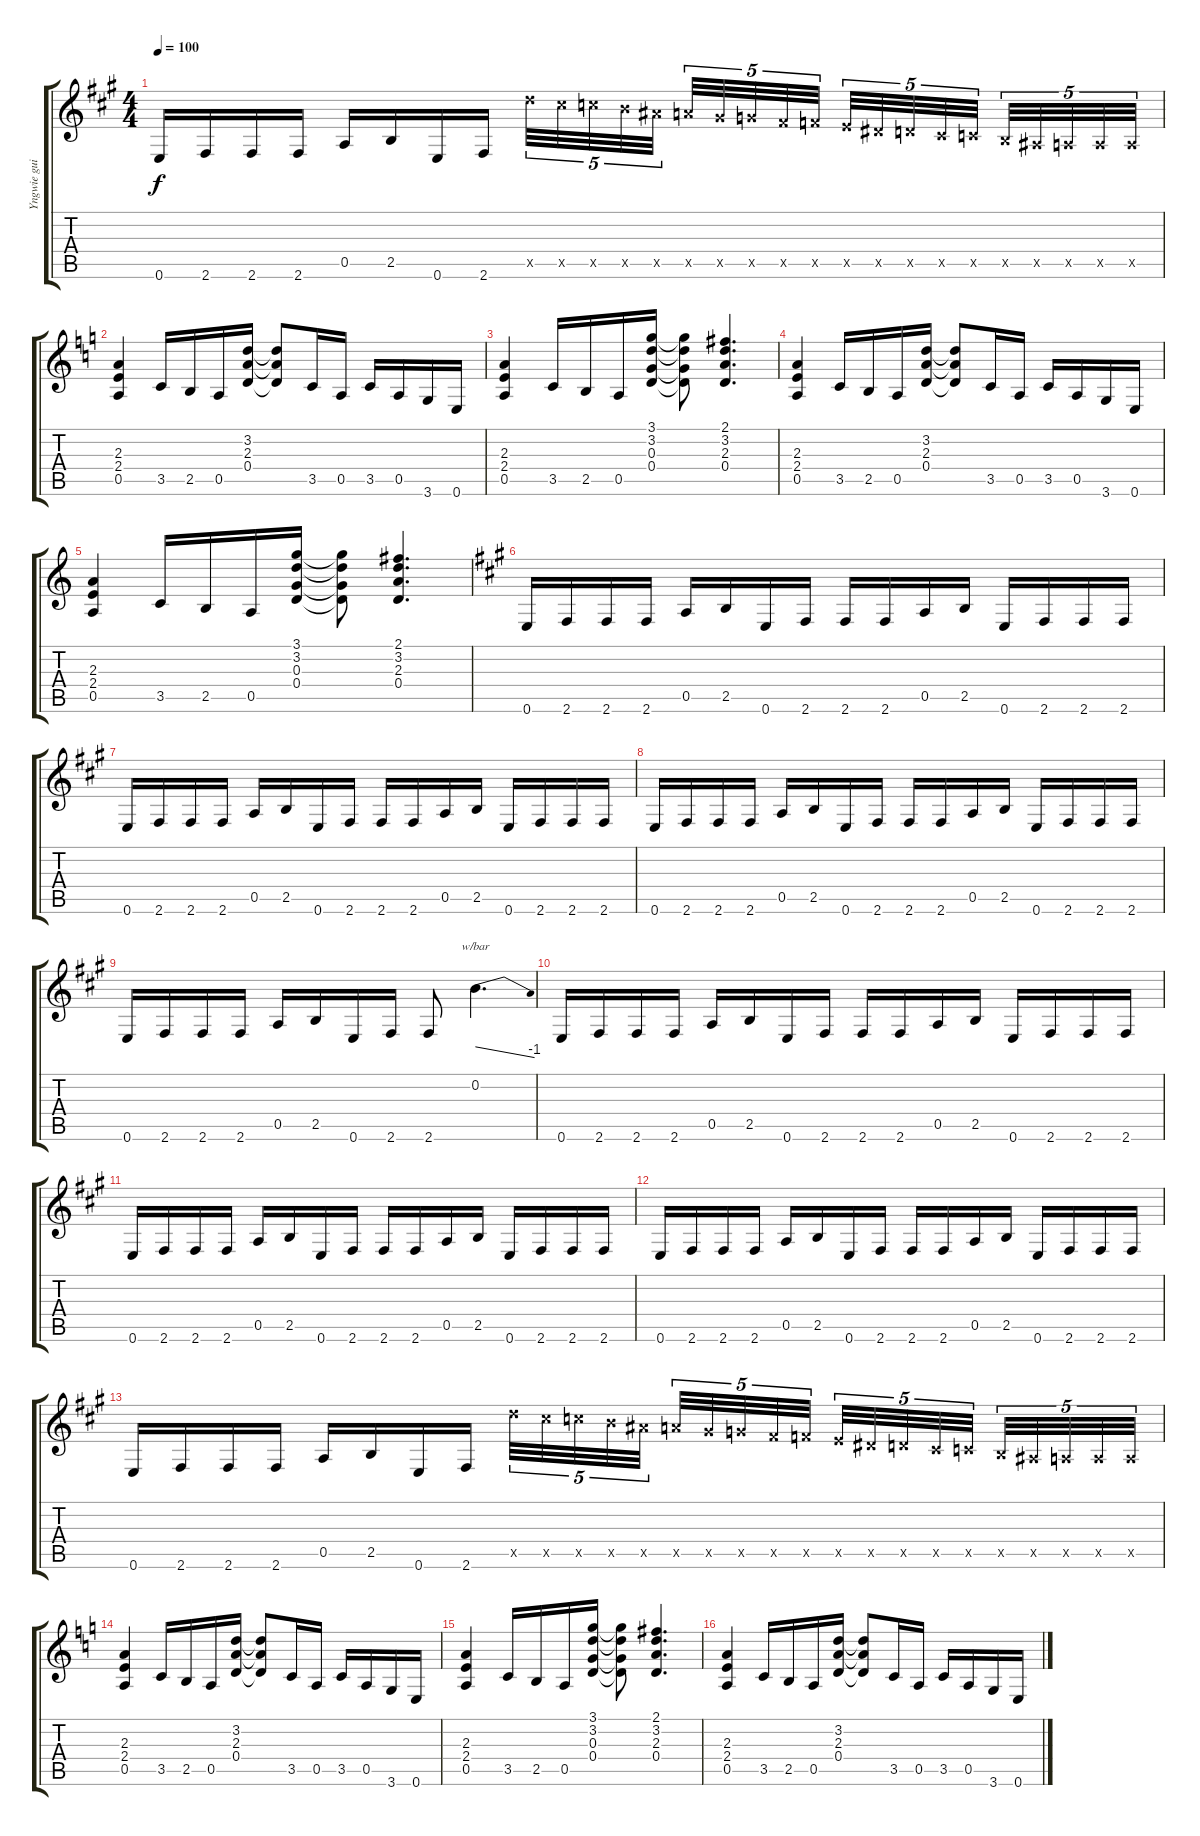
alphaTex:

\track ("Yngwie guitar 1" "Yngwie gui") {instrument overdrivenguitar}
\staff {score tabs}
\tuning (E4 B3 G3 D3 A2 E2) {hide}
\ts (4 4)
\tempo 100
\clef g2
\ks f#minor
0.6.16{dy f} 2.6.16 2.6.16 2.6.16 0.5.16 2.5.16 0.6.16 2.6.16 17.5{x}.32{tu (5 4)} 16.5{x}.32{tu (5 4)} 15.5{x}.32{tu (5 4)} 14.5{x}.32{tu (5 4)} 13.5{x}.32{tu (5 4) beam splitsecondary} 12.5{x}.32{tu (5 4)} 11.5{x}.32{tu (5 4)} 10.5{x}.32{tu (5 4)} 9.5{x}.32{tu (5 4)} 8.5{x}.32{tu (5 4)} 7.5{x}.32{tu (5 4)} 6.5{x}.32{tu (5 4)} 5.5{x}.32{tu (5 4)} 4.5{x}.32{tu (5 4)} 3.5{x}.32{tu (5 4) beam splitsecondary} 2.5{x}.32{tu (5 4)} 1.5{x}.32{tu (5 4)} 0.5{x}.32{tu (5 4)} 0.5{x}.32{tu (5 4)} 0.5{x}.32{tu (5 4)} |
\ks aminor
(2.3 2.4 0.5).4 3.5.16 2.5.16 0.5.16 (3.2 2.3 0.4).16 (3.2{t} 2.3{t} 0.4{t}).8 3.5.16 0.5.16 3.5.16 0.5.16 3.6.16 0.6.16 |
(2.3 2.4 0.5).4 3.5.16 2.5.16 0.5.16 (3.1 3.2 0.3 0.4).16 (3.1{t} 3.2{t} 0.3{t} 0.4{t}).8 (2.1 3.2 2.3 0.4).4{d} |
(2.3 2.4 0.5).4 3.5.16 2.5.16 0.5.16 (3.2 2.3 0.4).16 (3.2{t} 2.3{t} 0.4{t}).8 3.5.16 0.5.16 3.5.16 0.5.16 3.6.16 0.6.16 |
(2.3 2.4 0.5).4 3.5.16 2.5.16 0.5.16 (3.1 3.2 0.3 0.4).16 (3.1{t} 3.2{t} 0.3{t} 0.4{t}).8 (2.1 3.2 2.3 0.4).4{d} |
\ks f#minor
0.6.16 2.6.16 2.6.16 2.6.16 0.5.16 2.5.16 0.6.16 2.6.16 2.6.16 2.6.16 0.5.16 2.5.16 0.6.16 2.6.16 2.6.16 2.6.16 |
0.6.16 2.6.16 2.6.16 2.6.16 0.5.16 2.5.16 0.6.16 2.6.16 2.6.16 2.6.16 0.5.16 2.5.16 0.6.16 2.6.16 2.6.16 2.6.16 |
0.6.16 2.6.16 2.6.16 2.6.16 0.5.16 2.5.16 0.6.16 2.6.16 2.6.16 2.6.16 0.5.16 2.5.16 0.6.16 2.6.16 2.6.16 2.6.16 |
0.6.16 2.6.16 2.6.16 2.6.16 0.5.16 2.5.16 0.6.16 2.6.16 2.6.8 0.2.4{d tbe (dive default 0 0 60 -4)} |
0.6.16 2.6.16 2.6.16 2.6.16 0.5.16 2.5.16 0.6.16 2.6.16 2.6.16 2.6.16 0.5.16 2.5.16 0.6.16 2.6.16 2.6.16 2.6.16 |
0.6.16 2.6.16 2.6.16 2.6.16 0.5.16 2.5.16 0.6.16 2.6.16 2.6.16 2.6.16 0.5.16 2.5.16 0.6.16 2.6.16 2.6.16 2.6.16 |
0.6.16 2.6.16 2.6.16 2.6.16 0.5.16 2.5.16 0.6.16 2.6.16 2.6.16 2.6.16 0.5.16 2.5.16 0.6.16 2.6.16 2.6.16 2.6.16 |
0.6.16 2.6.16 2.6.16 2.6.16 0.5.16 2.5.16 0.6.16 2.6.16 17.5{x}.32{tu (5 4)} 16.5{x}.32{tu (5 4)} 15.5{x}.32{tu (5 4)} 14.5{x}.32{tu (5 4)} 13.5{x}.32{tu (5 4) beam splitsecondary} 12.5{x}.32{tu (5 4)} 11.5{x}.32{tu (5 4)} 10.5{x}.32{tu (5 4)} 9.5{x}.32{tu (5 4)} 8.5{x}.32{tu (5 4)} 7.5{x}.32{tu (5 4)} 6.5{x}.32{tu (5 4)} 5.5{x}.32{tu (5 4)} 4.5{x}.32{tu (5 4)} 3.5{x}.32{tu (5 4) beam splitsecondary} 2.5{x}.32{tu (5 4)} 1.5{x}.32{tu (5 4)} 0.5{x}.32{tu (5 4)} 0.5{x}.32{tu (5 4)} 0.5{x}.32{tu (5 4)} |
\ks aminor
(2.3 2.4 0.5).4 3.5.16 2.5.16 0.5.16 (3.2 2.3 0.4).16 (3.2{t} 2.3{t} 0.4{t}).8 3.5.16 0.5.16 3.5.16 0.5.16 3.6.16 0.6.16 |
(2.3 2.4 0.5).4 3.5.16 2.5.16 0.5.16 (3.1 3.2 0.3 0.4).16 (3.1{t} 3.2{t} 0.3{t} 0.4{t}).8 (2.1 3.2 2.3 0.4).4{d} |
(2.3 2.4 0.5).4 3.5.16 2.5.16 0.5.16 (3.2 2.3 0.4).16 (3.2{t} 2.3{t} 0.4{t}).8 3.5.16 0.5.16 3.5.16 0.5.16 3.6.16 0.6.16
